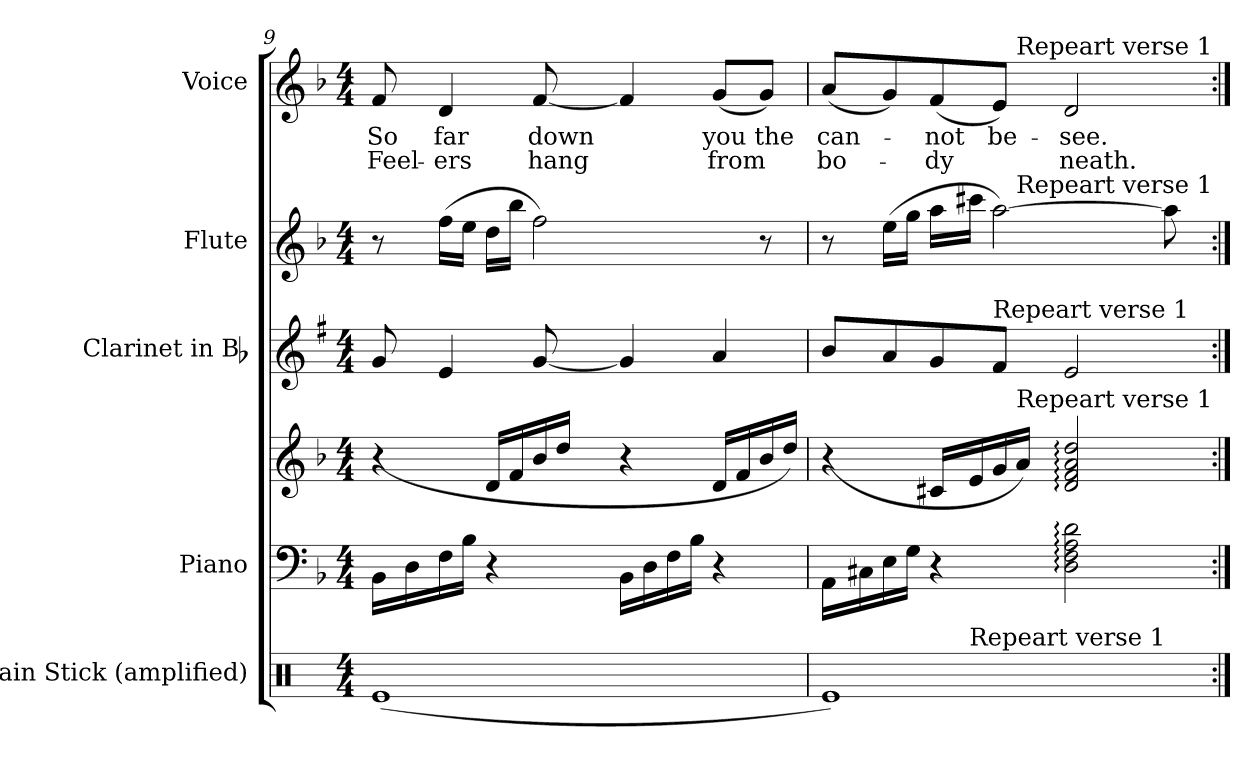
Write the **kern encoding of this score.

**kern	**kern	**kern	**kern	**kern	**kern	**text	**text
*part5	*part4	*part4	*part3	*part2	*part1	*part1	*part1
*staff6	*staff5	*staff4	*staff3	*staff2	*staff1	*staff1	*staff1
*I"Rain Stick (amplified)	*I"Piano	*	*I"Clarinet in Bb	*I"Flute	*I"Voice	*	*
*I'R.S.	*I'Pno.	*	*I'Cl.	*I'Fl.	*I'Voice	*	*
!!LO:LB:g=z
*clefX	*clefF4	*clefG2	*clefG2	*clefG2	*clefG2	*	*
*	*	*	*ITrd1c2	*	*	*	*
*k[]	*k[b-]	*k[b-]	*k[b-]	*k[b-]	*k[b-]	*	*
*C:	*F:	*F:	*F:	*F:	*F:	*	*
*M4/4	*M4/4	*M4/4	*M4/4	*M4/4	*M4/4	*	*
=9	=9	=9	=9	=9	=9	=9	=9
!	!	!	!	!	!	!LO:LY:b:color=#000000	!LO:LY:b:color=#000000
(1Rei	16BB-i\LL	(4r	8fi/	8r	8fi/	So	Feel-
.	16Di\	.	.	.	.	.	.
!	!	!	!	!	!	!LO:LY:b:color=#000000	!LO:LY:b:color=#000000
.	16Fi\	.	4di/	(16ffi\LL	4di/	far	-ers
.	16B-i\JJ	.	.	16eei\JJ	.	.	.
.	4r	16di/LL	.	16ddi\LL	.	.	.
.	.	16fi/	.	16bb-i\JJ	.	.	.
!	!	!	!	!	!	!LO:LY:b:color=#000000	!LO:LY:b:color=#000000
.	.	16b-i/	[8fi/	2ffi\)	[8fi/	down	hang
.	.	16ddi/JJ	.	.	.	.	.
.	16BB-i\LL	4r	4fi/]	.	4fi/]	.	.
.	16Di\	.	.	.	.	.	.
.	16Fi\	.	.	.	.	.	.
.	16B-i\JJ	.	.	.	.	.	.
!	!	!	!	!	!	!LO:LY:b:color=#000000	!LO:LY:b:color=#000000
.	4r	16di/LL	4gi/	.	(8gi/L	you	from
.	.	16fi/	.	.	.	.	.
!	!	!	!	!	!	!LO:LY:b:color=#000000	!
.	.	16b-i/	.	8r	8gi/J)	the	.
.	.	16ddi/JJ)	.	.	.	.	.
=10	=10	=10	=10	=10	=10	=10	=10
!	!	!	!	!	!	!LO:LY:b:color=#000000	!LO:LY:b:color=#000000
*^	*	*	*	*^	*^	*	*
1Rei)	4ryy	16AAi\LL	(4r	8ai/L	8r	4..ryy	(8ai/L	4..ryy	can-	bo-
.	.	16C#Xi\	.	.	.	.	.	.	.	.
.	.	16Ei\	.	8gi/	(16eei\LL	.	8gi/)	.	.	.
.	.	16Gi\JJ	.	.	16ggi\JJ	.	.	.	.	.
!	!	!	!	!	!	!	!	!	!LO:LY:b:color=#000000	!LO:LY:b:color=#000000
.	16ryy	4r	16c#Xi/LL	8fi/	16aai\LL	.	(8fi/	.	-not	-dy
!	!LO:TX:a:t=Repeart verse 1	!	!	!	!	!	!	!	!	!
.	2ryy	.	16ei/	.	16ccc#Xi\JJ	.	.	.	.	.
!	!	!	!	!LO:TX:a:t=Repeart verse 1	!	!	!	!	!	!
!	!	!	!	!	!	!	!	!	!LO:LY:b:color=#000000	!
.	.	.	16gi/	8ei/J	[2aai\)	.	8ei/J)	.	be-	.
!	!	!	!	!	!	!	!	!LO:TX:a:t=Repeart verse 1	!	!
!	!	!	!	!	!	!LO:TX:a:t=Repeart verse 1	!	!	!	!
!	!	!	!LO:TX:a:t=Repeart verse 1	!	!	!	!	!	!	!
.	.	.	16ai/JJ)	.	.	2ryy	.	2ryy	.	.
!	!	!	!	!	!	!	!	!	!LO:LY:b:color=#000000	!LO:LY:b:color=#000000
.	.	2Di\: 2Fi: 2Ai: 2di:	2di/: 2fi: 2ai: 2ddi:	2di/	.	.	2di/	.	see.	-neath.
.	8.ryy	.	.	.	.	.	.	.	.	.
.	.	.	.	.	8aai\]	.	.	.	.	.
.	.	.	.	.	.	16ryy	.	16ryy	.	.
*	*	*	*	*	*v	*v	*	*	*	*
*v	*v	*	*	*	*	*v	*v	*	*
=:|!	=:|!	=:|!	=:|!	=:|!	=:|!	=:|!	=:|!
*-	*-	*-	*-	*-	*-	*-	*-
